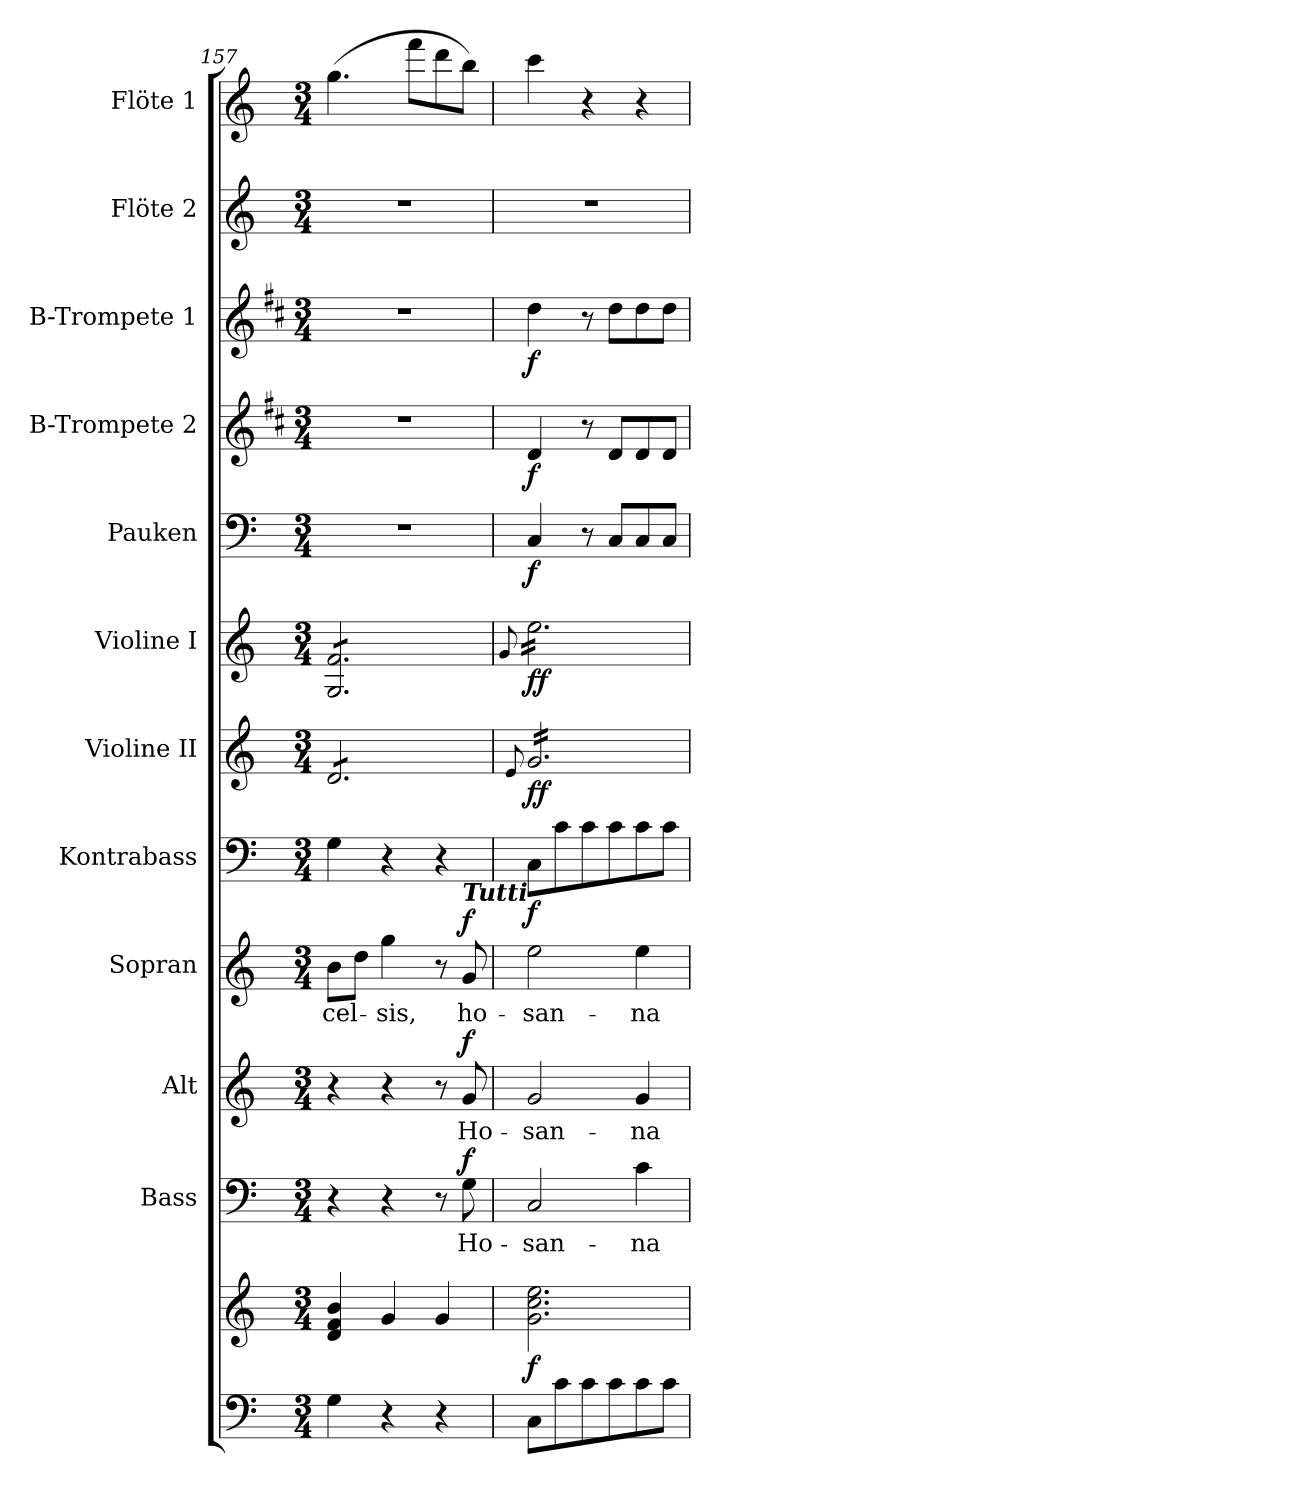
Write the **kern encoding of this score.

**kern	**kern	**dynam	**kern	**text	**dynam	**kern	**text	**dynam	**kern	**text	**dynam	**kern	**dynam	**kern	**dynam	**kern	**dynam	**kern	**dynam	**kern	**dynam	**kern	**dynam	**kern	**kern
*part12	*part12	*part12	*part11	*part11	*part11	*part10	*part10	*part10	*part9	*part9	*part9	*part8	*part8	*part7	*part7	*part6	*part6	*part5	*part5	*part4	*part4	*part3	*part3	*part2	*part1
*staff13	*staff12	*staff12/13	*staff11	*staff11	*staff11	*staff10	*staff10	*staff10	*staff9	*staff9	*staff9	*staff8	*staff8	*staff7	*staff7	*staff6	*staff6	*staff5	*staff5	*staff4	*staff4	*staff3	*staff3	*staff2	*staff1
*	*	*	*I"Bass	*	*	*I"Alt	*	*	*I"Sopran	*	*	*I"Kontrabass	*	*I"Violine II	*	*I"Violine I	*	*I"Pauken	*	*I"B-Trompete 2	*	*I"B-Trompete 1	*	*I"Flöte 2	*I"Flöte 1
*	*	*	*I'B.	*	*	*I'A.	*	*	*I'S.	*	*	*I'Kb.	*	*I'Vl. II	*	*I'Vl. I	*	*I'Pk.	*	*I'B Trp. 2	*	*I'B Trp. 1	*	*I'Fl. 2	*I'Fl. 1
*clefF4	*clefG2	*	*clefF4	*	*	*clefG2	*	*	*clefG2	*	*	*clefF4	*	*clefG2	*	*clefG2	*	*clefF4	*	*clefG2	*	*clefG2	*	*clefG2	*clefG2
*	*	*	*	*	*	*	*	*	*	*	*	*ITrd7c12	*	*	*	*	*	*	*	*ITrd1c2	*	*ITrd1c2	*	*	*
*k[]	*k[]	*	*k[]	*	*	*k[]	*	*	*k[]	*	*	*k[]	*	*k[]	*	*k[]	*	*k[]	*	*k[]	*	*k[]	*	*k[]	*k[]
*C:	*C:	*	*C:	*	*	*C:	*	*	*C:	*	*	*C:	*	*C:	*	*C:	*	*C:	*	*C:	*	*C:	*	*C:	*C:
*M3/4	*M3/4	*	*M3/4	*	*	*M3/4	*	*	*M3/4	*	*	*M3/4	*	*M3/4	*	*M3/4	*	*M3/4	*	*M3/4	*	*M3/4	*	*M3/4	*M3/4
=157	=157	=157	=157	=157	=157	=157	=157	=157	=157	=157	=157	=157	=157	=157	=157	=157	=157	=157	=157	=157	=157	=157	=157	=157	=157
!	!	!	!	!	!	!	!	!	!	!LO:LY:b	!	!	!	!	!	!	!	!	!	!	!	!	!	!	!
*	*	*	*	*	*	*	*	*	*	*	*	*	*	*tremolo	*	*	*	*	*	*	*	*	*	*	*
*	*	*	*	*	*	*	*	*	*	*	*	*	*	*	*	*tremolo	*	*	*	*	*	*	*	*	*
4G\	4d/ 4f/ 4b/	.	4r	.	.	4r	.	.	8b\L	-cel-	.	4GG\	.	8d/L	.	8G/ 8f/L	.	2.r	.	2.r	.	2.r	.	2.r	(>4.gg\
.	.	.	.	.	.	.	.	.	8dd\J	.	.	.	.	8d/	.	8G/ 8f/	.	.	.	.	.	.	.	.	.
!	!	!	!	!	!	!	!	!	!	!LO:LY:b	!	!	!	!	!	!	!	!	!	!	!	!	!	!	!
4r	4g/	.	4r	.	.	4r	.	.	4gg\	-sis,	.	4r	.	8d/	.	8G/ 8f/	.	.	.	.	.	.	.	.	.
.	.	.	.	.	.	.	.	.	.	.	.	.	.	8d/	.	8G/ 8f/	.	.	.	.	.	.	.	.	8fff\L
4r	4g/	.	8r	.	.	8r	.	.	8r	.	.	4r	.	8d/	.	8G/ 8f/	.	.	.	.	.	.	.	.	8ddd\
!	!	!	!	!	!	!	!	!	!LO:TX:a:Bi:t=Tutti	!	!	!	!	!	!	!	!	!	!	!	!	!	!	!	!
!	!	!	!	!LO:LY:b	!LO:DY:a	!	!LO:LY:b	!LO:DY:a	!	!LO:LY:b	!LO:DY:a	!	!	!	!	!	!	!	!	!	!	!	!	!	!
.	.	.	8G\	Ho-	f	8g/	Ho-	f	8g/	ho-	f	.	.	8d/J	.	8G/ 8f/J	.	.	.	.	.	.	.	.	8bb\J)
*	*	*	*	*	*	*	*	*	*	*	*	*	*	*	*	*Xtremolo	*	*	*	*	*	*	*	*	*
*	*	*	*	*	*	*	*	*	*	*	*	*	*	*Xtremolo	*	*	*	*	*	*	*	*	*	*	*
=158	=158	=158	=158	=158	=158	=158	=158	=158	=158	=158	=158	=158	=158	=158	=158	=158	=158	=158	=158	=158	=158	=158	=158	=158	=158
.	.	.	.	.	.	.	.	.	.	.	.	.	.	8qqe/	.	8qqg/	.	.	.	.	.	.	.	.	.
!	!	!LO:DY:b	!	!LO:LY:b	!	!	!LO:LY:b	!	!	!LO:LY:b	!	!	!LO:DY:b	!	!LO:DY:b	!	!LO:DY:b	!	!LO:DY:b	!	!LO:DY:b	!	!LO:DY:b	!	!
*	*	*	*	*	*	*	*	*	*	*	*	*	*	*tremolo	*	*	*	*	*	*	*	*	*	*	*
*	*	*	*	*	*	*	*	*	*	*	*	*	*	*	*	*tremolo	*	*	*	*	*	*	*	*	*
8C\L	2.g\ 2.cc\ 2.ee\	f	2C/	-san-	.	2g/	-san-	.	2ee\	-san-	.	8CC\L	f	16g/LL	ff	16ee\LL	ff	4C/	f	4c/	f	4cc\	f	2.r	4ccc\
.	.	.	.	.	.	.	.	.	.	.	.	.	.	16g/	.	16ee\	.	.	.	.	.	.	.	.	.
8c\	.	.	.	.	.	.	.	.	.	.	.	8C\	.	16g/	.	16ee\	.	.	.	.	.	.	.	.	.
.	.	.	.	.	.	.	.	.	.	.	.	.	.	16g/	.	16ee\	.	.	.	.	.	.	.	.	.
8c\	.	.	.	.	.	.	.	.	.	.	.	8C\	.	16g/	.	16ee\	.	8r	.	8r	.	8r	.	.	4r
.	.	.	.	.	.	.	.	.	.	.	.	.	.	16g/	.	16ee\	.	.	.	.	.	.	.	.	.
8c\	.	.	.	.	.	.	.	.	.	.	.	8C\	.	16g/	.	16ee\	.	8C/L	.	8c/L	.	8cc\L	.	.	.
.	.	.	.	.	.	.	.	.	.	.	.	.	.	16g/	.	16ee\	.	.	.	.	.	.	.	.	.
!	!	!	!	!LO:LY:b	!	!	!LO:LY:b	!	!	!LO:LY:b	!	!	!	!	!	!	!	!	!	!	!	!	!	!	!
8c\	.	.	4c\	-na	.	4g/	-na	.	4ee\	-na	.	8C\	.	16g/	.	16ee\	.	8C/	.	8c/	.	8cc\	.	.	4r
.	.	.	.	.	.	.	.	.	.	.	.	.	.	16g/	.	16ee\	.	.	.	.	.	.	.	.	.
8c\J	.	.	.	.	.	.	.	.	.	.	.	8C\J	.	16g/	.	16ee\	.	8C/J	.	8c/J	.	8cc\J	.	.	.
.	.	.	.	.	.	.	.	.	.	.	.	.	.	16g/JJ	.	16ee\JJ	.	.	.	.	.	.	.	.	.
*	*	*	*	*	*	*	*	*	*	*	*	*	*	*	*	*Xtremolo	*	*	*	*	*	*	*	*	*
*	*	*	*	*	*	*	*	*	*	*	*	*	*	*Xtremolo	*	*	*	*	*	*	*	*	*	*	*
=	=	=	=	=	=	=	=	=	=	=	=	=	=	=	=	=	=	=	=	=	=	=	=	=	=
*-	*-	*-	*-	*-	*-	*-	*-	*-	*-	*-	*-	*-	*-	*-	*-	*-	*-	*-	*-	*-	*-	*-	*-	*-	*-
